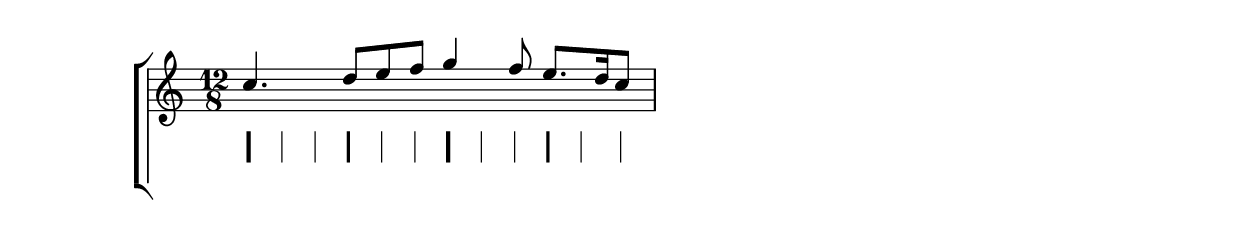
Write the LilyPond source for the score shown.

%% Do not edit this file; it is automatically
%% generated from LSR http://lsr.dsi.unimi.it
%% This file is in the public domain.
\version "2.13.39"

\header {
  lsrtags = "editorial-annotations"

%% Translation of GIT committish: a874fda3641c9e02f61be5c41b215b8304b8ed00
  texidoces = "
Se pueden trazar líneas verticales normales entre pentagramas para
mostrar la relación entre notas; sin embargo, en caso de música
monofónica, podemos hacer invisible el segundo pentagrama, y que
las líneas sean más cortas, como en este fragmento de código.

"
  doctitlees = "Líneas de rejilla: destacar ritmos y la relación temporal entre notas"

  texidoc = "
Regular vertical lines can be drawn between staves to show note
synchronization; however, in case of monophonic music, you may want to
make the second stave invisible, and make the lines shorter like in
this snippet.

"
  doctitle = "Grid lines: emphasizing rhythms and notes synchronization"
} % begin verbatim

\score {
  \new ChoirStaff {
    \relative c'' <<
      \new Staff {
        \time 12/8
        \stemUp
        c4. d8 e8 f g4 f8 e8. d16 c8
      }
      \new Staff {
        % hides staff and notes so that only the grid lines are visible
        \hideNotes
        \override Staff.BarLine #'transparent = ##t
        \override Staff.StaffSymbol #'line-count = #0
        \override Staff.TimeSignature #'transparent = ##t
        \override Staff.Clef #'transparent = ##t

        % dummy notes to force regular note spacing
        \once  \override Score.GridLine #'thickness = #4.0
        c8 c c
        \once  \override Score.GridLine #'thickness = #3.0
        c8 c c
        \once  \override Score.GridLine #'thickness = #4.0
        c8 c c
        \once  \override Score.GridLine #'thickness = #3.0
        c8 c c
      }
    >>
  }
  \layout {
    \context {
      \Score
      \consists "Grid_line_span_engraver"
      % center grid lines horizontally below note heads
      \override NoteColumn #'X-offset = #-0.5
    }
    \context {
      \Staff
      \consists "Grid_point_engraver"
      gridInterval = #(ly:make-moment 1 8)
      % set line length and positioning:
      % two staff spaces above center line on hidden staff
      % to four spaces below center line on visible staff
      \override GridPoint #'Y-extent = #'(2 . -4)
    }
    ragged-right = ##t
  }
}

